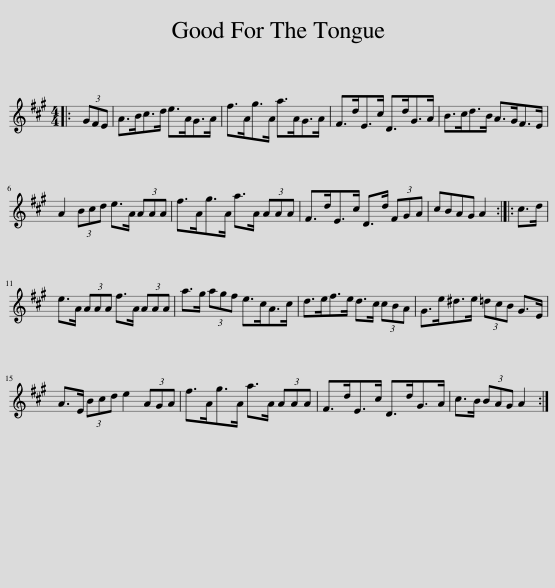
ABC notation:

X:1
L:1/8
M:4/4
I:linebreak $
K:A
V:1 treble
V:1
|: (3GFE | A>Bc>d e>AG>A | f>Ag>A a>AG>A | F>dE>c D>dG>A | B>cd>B A>GF>E |$ %5
 A2 (3Bcd e>A (3AAA | f>Ag>A a>A (3AAA | F>dE>c D>d (3FGA | cBAG A2 :: c>d |$ %10
 e>A (3AAA f>A (3AAA | a>g (3agf e>cA>c | d>ef>e d>c (3cBA | G>e^d>e (3=dcB G>E |$ A>E (3Bcd e2 (3AGA | %15
 f>Ag>A a>A (3AAA | F>dE>c D>dG>A | c>B (3BAG A2 :| %18
